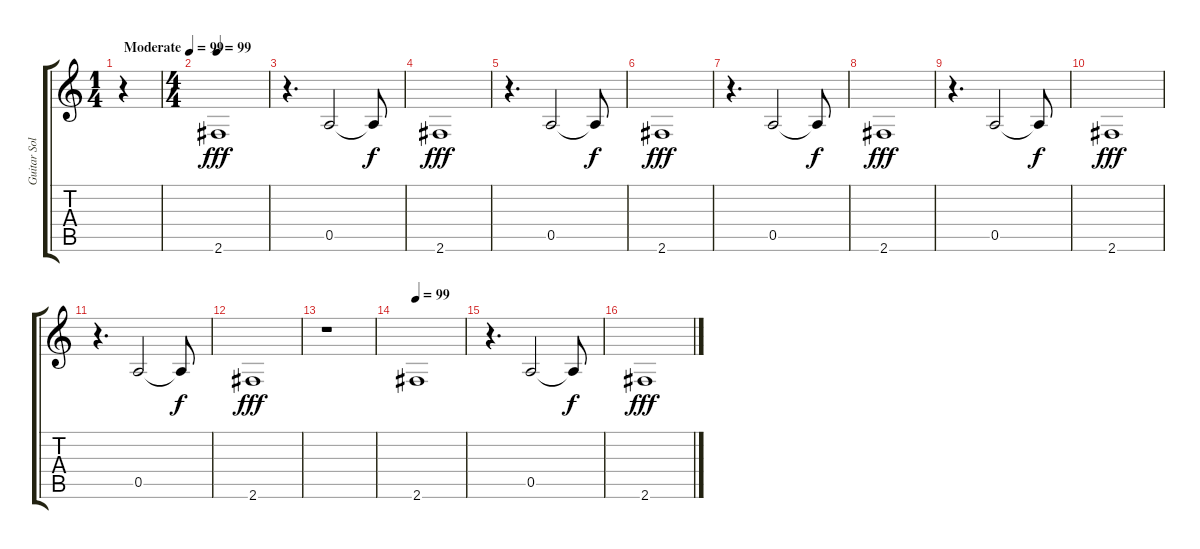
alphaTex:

\track ("Guitar Solo - Low" "Guitar Sol") {instrument acousticguitarsteel}
\staff {score tabs}
\tuning (E4 B3 G3 D3 A2 E2) {hide}
\ts (1 4)
\tempo (99 "Moderate")
\clef g2
\ks c
r.4{dy fff instrument acousticguitarsteel} |
\ts (4 4)
\tempo 99
2.6.1 |
r.4{d} 0.5.2 0.5{t}.8{dy f} |
2.6.1{dy fff} |
r.4{d} 0.5.2 0.5{t}.8{dy f} |
2.6.1{dy fff} |
r.4{d} 0.5.2 0.5{t}.8{dy f} |
2.6.1{dy fff} |
r.4{d} 0.5.2 0.5{t}.8{dy f} |
2.6.1{dy fff} |
r.4{d} 0.5.2 0.5{t}.8{dy f} |
2.6.1{dy fff} |
r.1 |
\tempo 99
2.6.1 |
r.4{d} 0.5.2 0.5{t}.8{dy f} |
2.6.1{dy fff}
